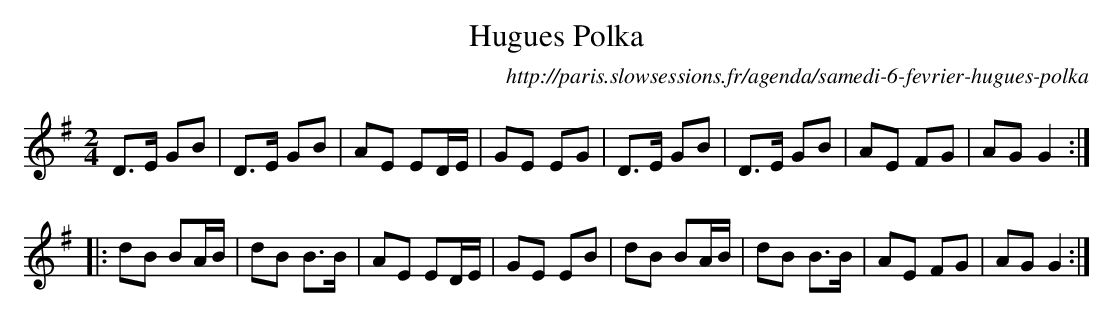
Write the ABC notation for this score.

X:1
T:Hugues Polka
O:http://paris.slowsessions.fr/agenda/samedi-6-fevrier-hugues-polka
M:2/4
L:1/8
K:G
D>E GB |D>E GB|AE ED/E/|GE EG|D>E GB |D>E GB|AE FG|AG G2:|
|:dB BA/B/|dB B>B|AE ED/E/|GE EB|dB BA/B/|dB B>B|AE FG|AG G2:|
